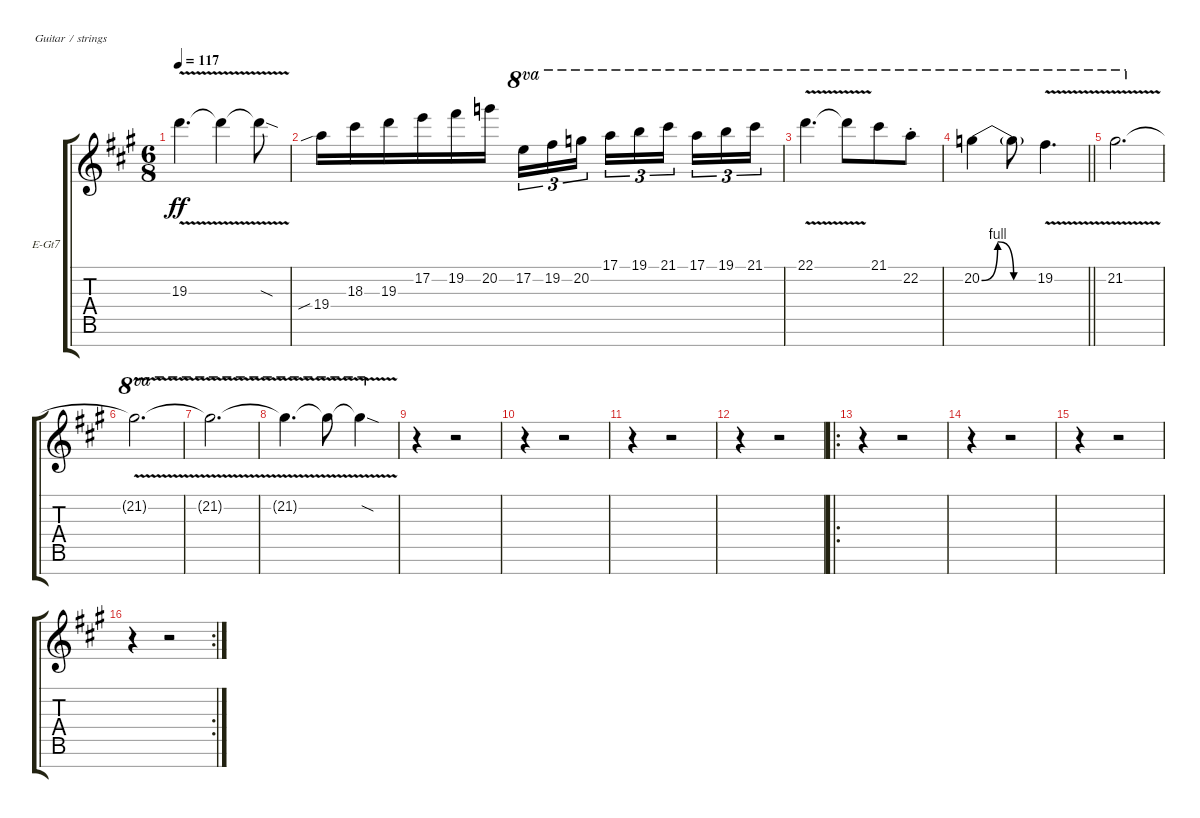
\bracketExtendMode groupsimilarinstruments
\firstSystemTrackNameOrientation horizontal
\otherSystemsTrackNameOrientation horizontal
\track ("Lead Guitar 1" "E-Gt7") {instrument overdrivenguitar}
\staff {score tabs}
\tuning (E4 B3 G3 D3 A2 E2 B1)
\ts (6 8)
\tempo 117
\clef g2
\ks a
19.3{v}.4{d dy ff} 19.3{v t}.4 19.3{v sod t}.8 |
19.4{sib}.16 18.3.16 19.3.16 17.2.16 19.2.16 20.2.16 17.2.16{tu (3 2) ot 8va} 19.2.16{tu (3 2) ot 8va} 20.2.16{tu (3 2) ot 8va} 17.1.16{tu (3 2) ot 8va} 19.1.16{tu (3 2) ot 8va} 21.1.16{tu (3 2) ot 8va} 17.1.16{tu (3 2) ot 8va} 19.1.16{tu (3 2) ot 8va} 21.1.16{tu (3 2) ot 8va} |
22.1{v}.4{d ot 8va} 22.1{v t}.8{ot 8va} 21.1.8{ot 8va} 22.2{st}.8{ot 8va} |
\barLineRight lightlight
20.2{be (bendrelease 0 0 10.2 4 20.4 4 30 0)}.4{ot 8va} 20.2{be (hold 0 0 60 0) t}.8{ot 8va} 19.2{v}.4{d ot 8va} |
21.2{v}.2{d ot 8va} |
21.2{v t}.2{d ot 8va} |
21.2{v t}.2{d ot 8va} |
21.2{v t}.4{d ot 8va} 21.2{v t}.8{ot 8va} 21.2{v sod t}.4{ot 8va} |
r.4 r.2 |
r.4 r.2 |
r.4 r.2 |
r.4 r.2 |
\ro
r.4 r.2 |
r.4 r.2 |
r.4 r.2 |
\rc 2
r.4 r.2
